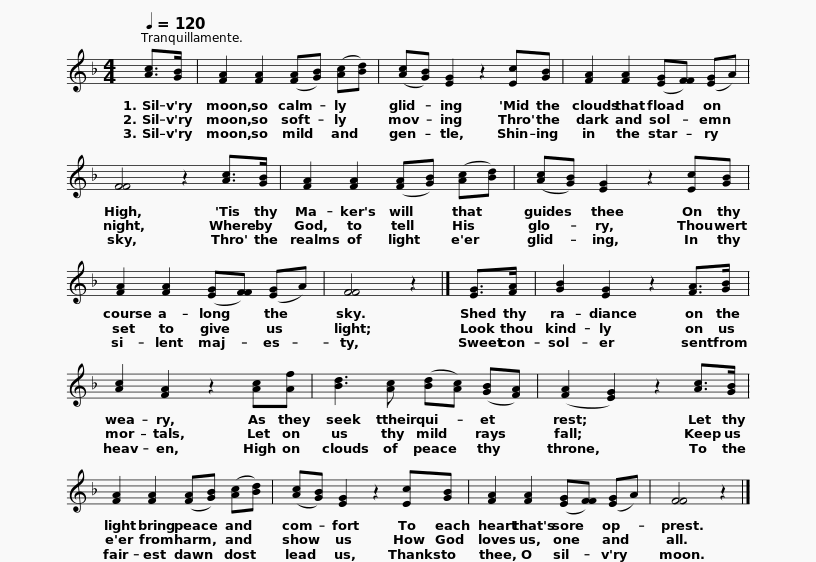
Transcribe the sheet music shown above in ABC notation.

X:1
L:1/8
Q:1/4=120
M:4/4
I:linebreak $
K:F
V:1 treble
V:1
 [Ac]>[GB] | [FA]2 [FA]2 ([FA][GB]) ([Ac][Bd]) | ([Ac][GB]) [EG]2 z2 [Ec][GB] | [FA]2 [FA]2 ([EG][FF]) ([EG]A) | [FF]4 z2 [Ac]>[GB] |$ %5
 [FA]2 [FA]2 ([FA][GB]) ([Ac][Bd]) | ([Ac][GB]) [EG]2 z2 [Ec][GB] | [FA]2 [FA]2 ([EG][FF]) ([EG]A) | [FF]4 z2 |] [EG]>[FA] |$ %10
 [GB]2 [EG]2 z2 [FA]>[GB] | [Ac]2 [FA]2 z2 [Ac][Af] | [Bd]3 [Ac] ([Bd][Ac]) ([GB][FA]) | ([FA]2 [EG]2) z2 [Ac]>[GB] |$ [FA]2 [FA]2 ([FA][GB]) ([Ac][Bd]) | %15
 ([Ac][GB]) [EG]2 z2 [Ec][GB] | [FA]2 [FA]2 ([EG][FF]) ([EG]A) | [FF]4 z2 |] %18
